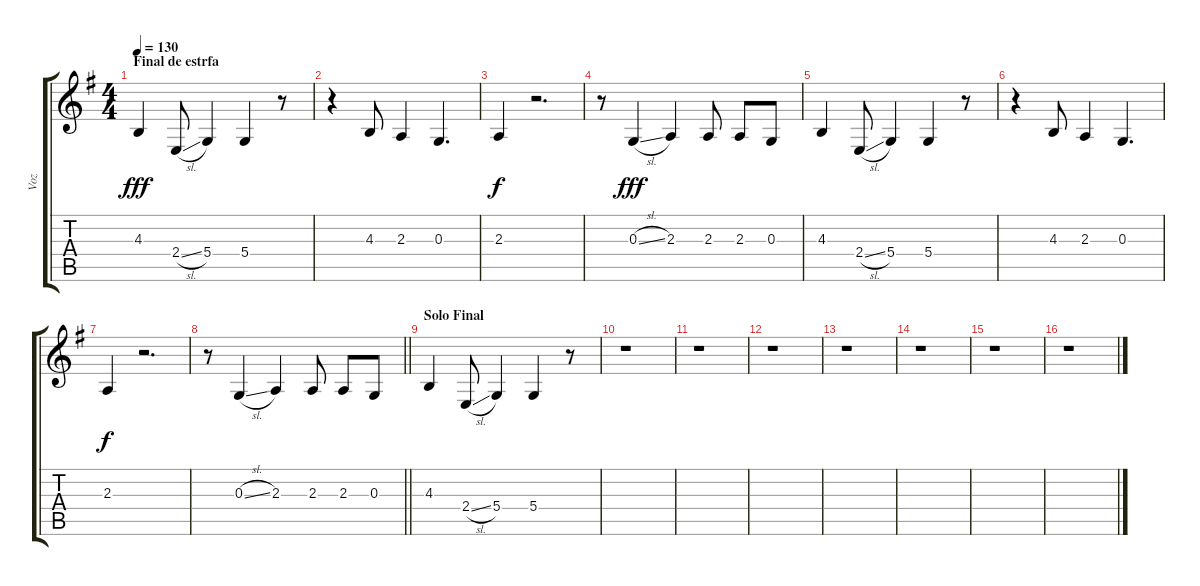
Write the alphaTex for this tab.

\track ("Voz" "Voz") {instrument tenorsax}
\staff {score tabs}
\tuning (E4 B3 G3 D3 A2 E2) {hide}
\ts (4 4)
\section ("" "Final de estrfa")
\tempo 130
\clef g2
\ks g
4.3.4{dy fff} 2.4{sl}.8 5.4.4 5.4.4 r.8 |
r.4 4.3.8 2.3.4 0.3.4{d} |
2.3.4{dy f} r.2{d} |
r.8 0.3{sl}.4{dy fff} 2.3.4 2.3.8 2.3.8 0.3.8 |
4.3.4 2.4{sl}.8 5.4.4 5.4.4 r.8 |
r.4 4.3.8 2.3.4 0.3.4{d} |
2.3.4{dy f} r.2{d} |
\barLineRight lightlight
r.8 0.3{sl}.4 2.3.4 2.3.8 2.3.8 0.3.8 |
\section ("" "Solo Final")
4.3.4 2.4{sl}.8 5.4.4 5.4.4 r.8 |
r.1 |
r.1 |
r.1 |
r.1 |
r.1 |
r.1 |
r.1
